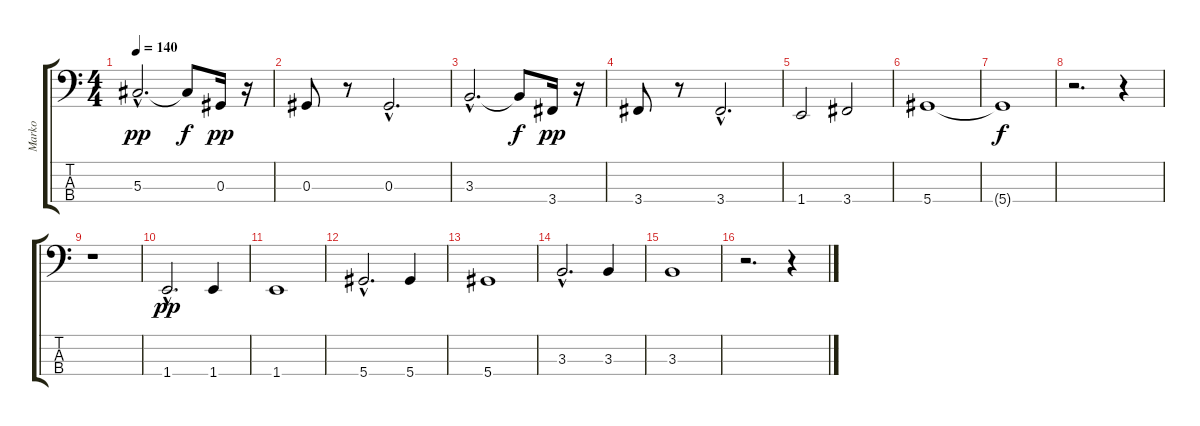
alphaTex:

\track ("Marko" "Marko") {instrument slapbass1}
\staff {score tabs}
\tuning (Gb2 Db2 Ab1 Eb1) {hide}
\ts (4 4)
\tempo 140
\clef f4
\ks c
5.3{hac}.2{d dy pp} 5.3{t}.8{dy f} 0.3.16{dy pp} r.16 |
0.3.8 r.8 0.3{hac}.2{d} |
3.3{hac}.2{d} 3.3{t}.8{dy f} 3.4.16{dy pp} r.16 |
3.4.8 r.8 3.4{hac}.2{d} |
1.4.2 3.4.2 |
5.4.1 |
5.4{t}.1{dy f} |
r.2{d volume 10 instrument slapbass1} r.4 |
r.1 |
1.4{hac}.2{d dy pp} 1.4.4 |
1.4.1 |
5.4{hac}.2{d volume 10 instrument slapbass1} 5.4.4 |
5.4.1 |
3.3{hac}.2{d} 3.3.4 |
3.3.1 |
r.2{d volume 10 instrument slapbass1} r.4
